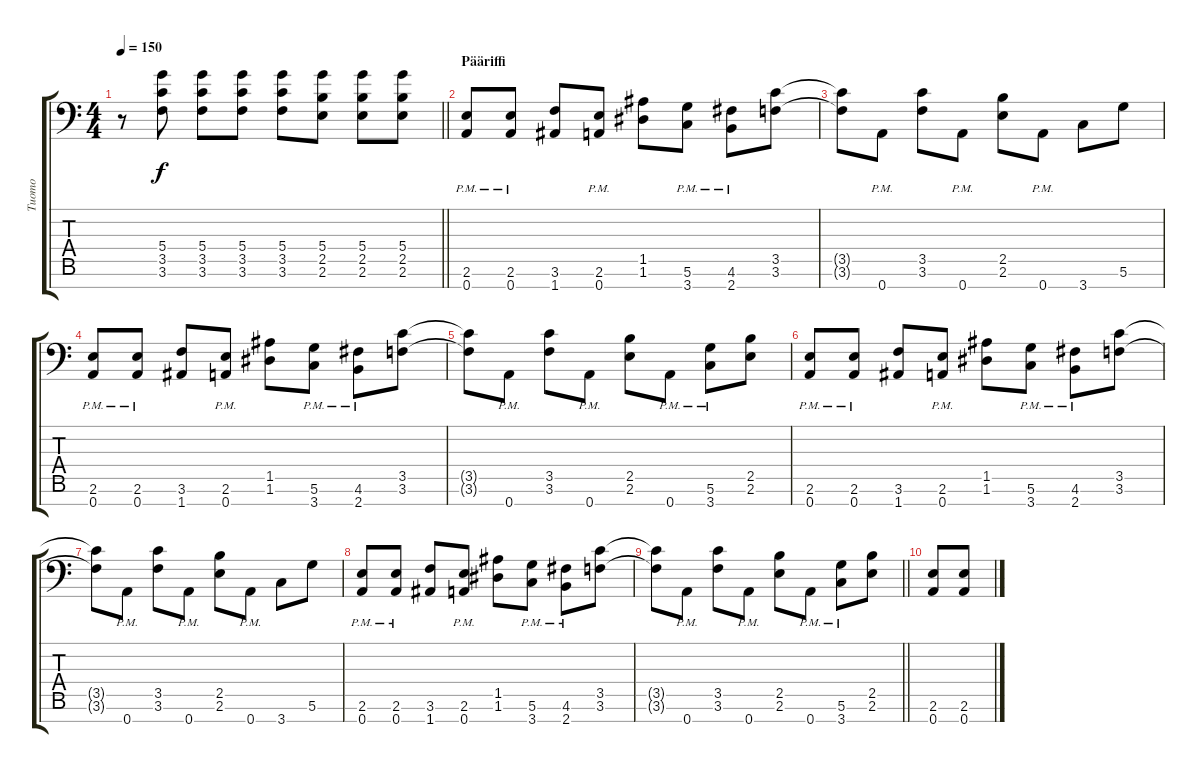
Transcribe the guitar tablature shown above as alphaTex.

\track ("Tuomo" "Tuomo") {instrument distortionguitar}
\staff {score tabs}
\tuning (E4 B3 G3 D3 A2 D2 A1) {hide}
\ts (4 4)
\tempo 150
\clef f4
\barLineRight lightlight
\ks c
r.8{dy f} (5.4 3.5 3.6).8 (5.4 3.5 3.6).8 (5.4 3.5 3.6).8 (5.4 3.5 3.6).8 (5.4 2.5 2.6).8 (5.4 2.5 2.6).8 (5.4 2.5 2.6).8 |
\section ("" "Pääriffi")
(2.6{pm} 0.7{pm}).8 (2.6{pm} 0.7{pm}).8 (3.6 1.7).8 (2.6{pm} 0.7{pm}).8 (1.5 1.6).8 (5.6{pm} 3.7{pm}).8 (4.6{pm} 2.7{pm}).8 (3.5 3.6).8 |
(3.5{t} 3.6{t}).8 0.7{pm}.8 (3.5 3.6).8 0.7{pm}.8 (2.5 2.6).8 0.7{pm}.8 3.7.8 5.6.8 |
(2.6{pm} 0.7{pm}).8 (2.6{pm} 0.7{pm}).8 (3.6 1.7).8 (2.6{pm} 0.7{pm}).8 (1.5 1.6).8 (5.6{pm} 3.7{pm}).8 (4.6{pm} 2.7{pm}).8 (3.5 3.6).8 |
(3.5{t} 3.6{t}).8 0.7{pm}.8 (3.5 3.6).8 0.7{pm}.8 (2.5 2.6).8 0.7{pm}.8 (5.6{pm} 3.7{pm}).8 (2.5 2.6).8 |
(2.6{pm} 0.7{pm}).8 (2.6{pm} 0.7{pm}).8 (3.6 1.7).8 (2.6{pm} 0.7{pm}).8 (1.5 1.6).8 (5.6{pm} 3.7{pm}).8 (4.6{pm} 2.7{pm}).8 (3.5 3.6).8 |
(3.5{t} 3.6{t}).8 0.7{pm}.8 (3.5 3.6).8 0.7{pm}.8 (2.5 2.6).8 0.7{pm}.8 3.7.8 5.6.8 |
(2.6{pm} 0.7{pm}).8 (2.6{pm} 0.7{pm}).8 (3.6 1.7).8 (2.6{pm} 0.7{pm}).8 (1.5 1.6).8 (5.6{pm} 3.7{pm}).8 (4.6{pm} 2.7{pm}).8 (3.5 3.6).8 |
\barLineRight lightlight
(3.5{t} 3.6{t}).8 0.7{pm}.8 (3.5 3.6).8 0.7{pm}.8 (2.5 2.6).8 0.7{pm}.8 (5.6{pm} 3.7{pm}).8 (2.5 2.6).8 |
(2.6 0.7).8 (2.6 0.7).8
